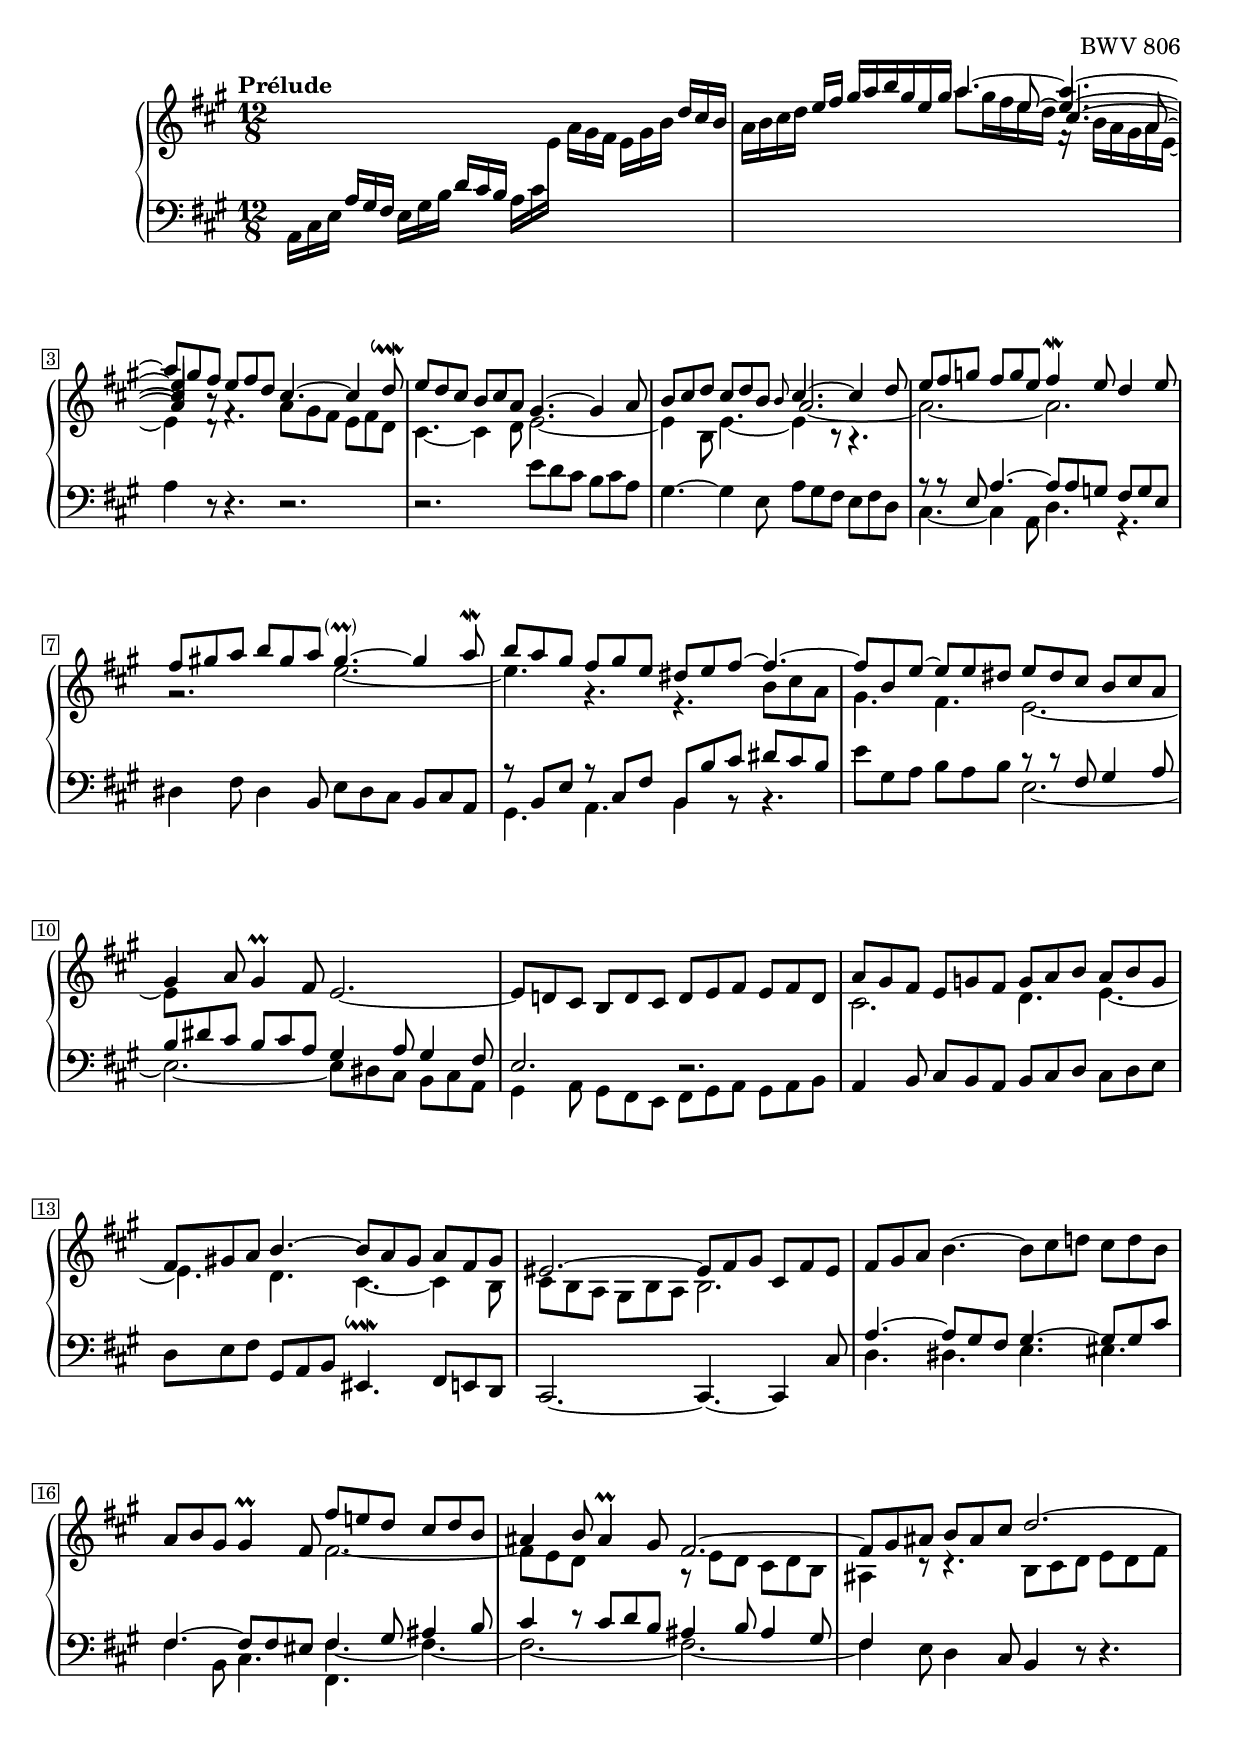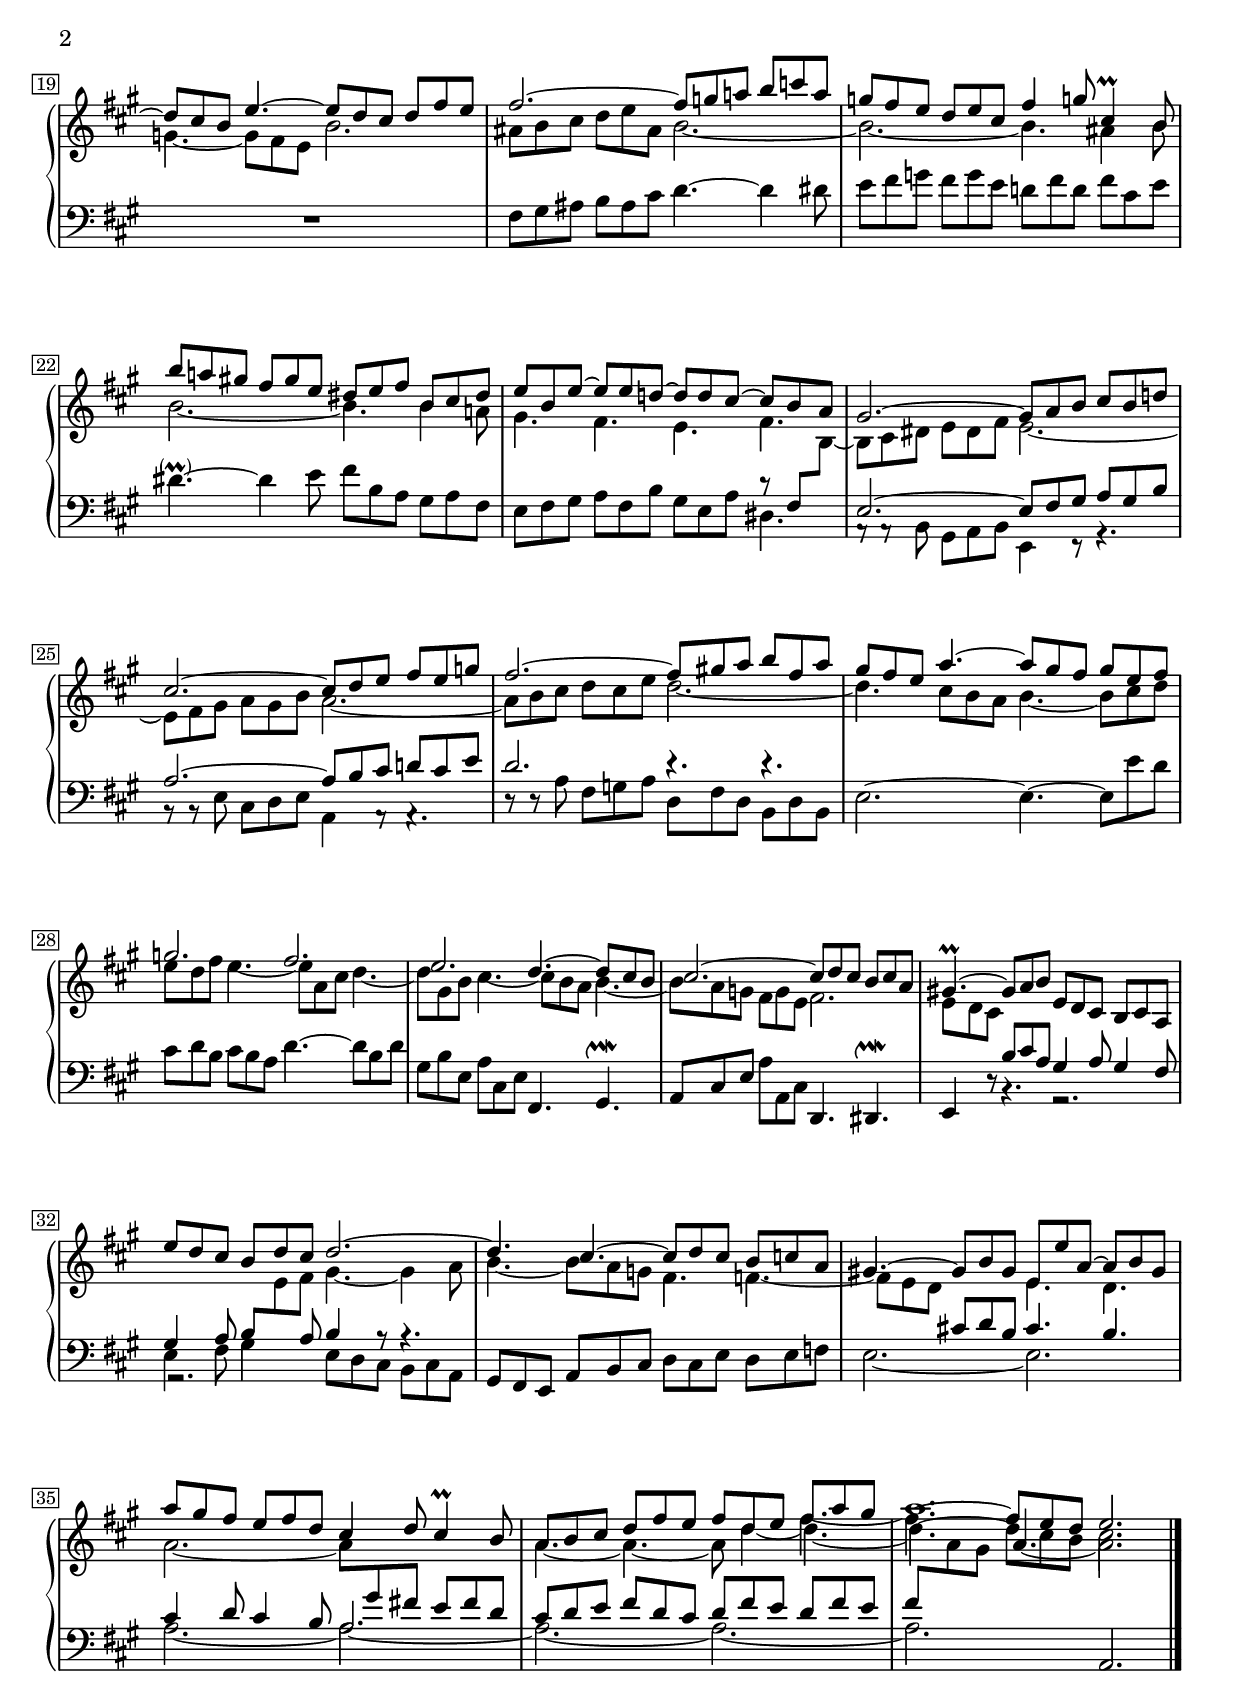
Global = {
  \key a \major
  \time 12/8
  \include "../../global.ly"
}

Soprano = \context Voice = "one" \relative c {
  \voiceOne
  \stemUp\tieUp
  \override MultiMeasureRest.staff-position = #0
  \override Rest.staff-position = #0
  %\set Timing.beamExceptions = #'()
  %\set Timing.baseMoment = #(ly:make-moment 3/16)
  %\set Timing.beatStructure = 1,1,1,1,1,1,1,1
  \label #'SuiteIPrelude
  %1
  \tempo "Prélude"
  | \change Staff = "lower"
    \stemDown a16[ cis e] \stemUp a[ gis fis] \stemDown e[ gis b] \stemUp d[ cis b]
    \stemDown a[ cis \change Staff = "upper" e] \stemDown a[ gis fis] \stemDown e[ gis b] \stemUp d[ cis b]
  | \stemDown a[ b cis d] \stemUp\tieUp e[ fis] gis[ a b gis e gis] a4.~ a~
  | a8 gis fis e fis d cis4.~ cis4 d8\downmordent
  | e d cis b cis a gis4.~ gis4 a8
  %5
  | b cis d cis d b \grace b8 cis4.~ cis4 d8
  | e fis g fis g e fis4\mordent e8 d4 e8
  \break
  | fis gis a b gis a gis4.~\parenthesize\prall gis4 a8\mordent
  | b a gis fis gis e dis e fis~ fis4.~
  | fis8 b, e~ e e dis e dis cis b cis a
  %10
  | gis4 \stemNeutral\tieNeutral a8 gis4\prall fis8 e2.~
  | e8 d! cis b d cis d e fis e fis d
  | \stemUp\tieUp a' gis fis e g fis g a b a b g
  | fis gis a b4.~ b8 a gis a fis gis
  | eis2.~ eis8 fis gis cis, fis eis
  %15
  | \stemNeutral\tieNeutral fis gis a b4.~ b8 cis d cis d b
  | a b gis gis4\prall fis8 \stemUp\tieUp fis'8 e d cis d b
  | ais4 b8 ais4\prall gis8 fis2.~
  | fis8 gis ais b ais cis d2.~
  | d8 cis b e4.~ e8 d cis d fis e
  %20
  | fis2.~ fis8 g a! b c a
  | g fis e d e cis fis4 g!8 cis,4\prall b8
  | b' a! gis! fis gis e dis e fis b, cis dis
  | e b e~ e e d~ d d cis~ cis b a
  | gis2.~ gis8 a b cis b d!
  %25
  | cis2.~ cis8 d e fis e g
  | fis2.~ fis8 gis a b fis a
  | gis fis e a4.~ a8 gis fis gis e fis
  | g2. fis
  | e d4.~ d8 cis b
  %30
  | cis2.~ cis8 d cis b cis a
  | gis!4.~\prall gis8 a b e, d cis b cis a
  | e'' d cis b d cis d2.~
  | d4. cis~ cis8 d cis b c a
  | gis!4.~ gis8 b gis e e' a,~ a b gis
  \break
  %35
  | a' gis fis e fis d cis4 d8 cis4\prall b8
  << {
  | a b cis d fis e fis d e fis a gis
  | a1.
  }
  \new Voice {
  | s4. s s
    \once\override Tie.extra-offset = #'(0 . 0.8)
    fis4._~
  | \shiftOff fis~ \stemUp fis8 e d e2.
  } >>
    \fine
}

Alto = \context Voice = "two" \relative c'' {
  \voiceTwo
  \stemDown\tieDown
  \mergeDifferentlyDottedOn
  %1
  | s1*12/8
  << {
  |  s2. a'8 gis16 fis e d \once\stemUp\tieUp \shiftOn
     \once\override Tie.extra-offset = #'(0 . -0.5)
     cis4.~
  |  \stemUp \shiftOn cis4 s8 s4. s s
  }
  \new Voice {
  | s1  \stemUp\tieUp \shiftOff e8~
    \once\override Tie.extra-offset = #'(0 . 0.2)
    e4.~
  | \shiftOn e4 s8 f,4.\rest
  } >>
  | s1*12/8
  %5
  | s2. \tieDown
    \override Tie.extra-offset = #'(0 . 0.3)
    a~
  | \stemDown a~ a
  | g\rest e'~
  | e4. g,\rest e\rest b'8 cis a
  | gis4. fis e2.~
  %10
  | e8 \change Staff = "lower" \stemUp dis cis b cis a gis4 a8 gis4 fis8
  | e2. d\rest
  | \change Staff = "upper" \stemDown\tieDown
    cis' d4. e~
  | e d cis~ cis4 b8
  | cis b a gis b a b2.
  %15
  | s1*12/8
  | s2. fis'~
  | fis8 e d s4. r8 e d cis d b
  | ais4 r8 r4. b8 cis d e d fis
  | g4.~ g8 fis e b'2.
  %20
  | ais8 b cis d e ais, b2.~
  | b~ b4. ais4 b8
  | b2.~ b4. b4 a8
  | gis4. fis e fis4.*1/3 \change Staff = "lower" \stemUp fis,8 \change Staff = "upper" \stemDown b~
  | b cis dis e dis fis e2.~
  %25
  | e8 fis gis a gis b a2.~
  | a8 b cis d cis e d2.~
  | d4. cis8 b a b4.~ b8 cis d
  | e d fis e4.~ e8 a, cis d4.~
  | d8 gis, b cis4.~ cis8 b a b4.~
  %30
  | b8 a g fis g e fis2.
  | e8 d cis s4. s s
  | \change Staff = "lower" \stemUp
    gis4 a8 b
    \change Staff = "upper" \stemDown
    e fis gis4.~ gis4 a8
  | b4.~ b8 a g fis4. f~
  | f8 e d s4. e d
  %35
  | a'2.~ a8 \change Staff = "lower" \stemUp gis fis e fis d
  | \change Staff = "upper" \stemDown a'4.~ a~ a8
    \override Tie.extra-offset = #'(0 . -0.2)
    d4 ~
    \once\override NoteColumn.force-hshift = #0.3 d4.~
  | \once\override NoteColumn.force-hshift = #0.3 d^~
    \shiftOff d8 cis b cis2.
}

Tenor = \context Voice = "three" \relative c' {
  \voiceThree
  \stemUp\tieUp
  %1
  | s1*12/8
    \change Staff = "upper"
  << {
  | \stemDown\tieDown s1 s8 f16\rest b a gis a e~
  | e4 d8\rest s4. a'8 gis fis e fis d
  }
  \new Voice {
  | s1 s4. \stemUp\tieUp a'8~
  | \shiftOn a4 b8\rest
  } >>
  | \tieDown cis,4.~ cis4 d8 e2.~
  %5
  | e4 b8 e4.~ e4 b8\rest a4.\rest
  | \change Staff = "lower" \stemUp\tieUp
    a8\rest a\rest e a4.~ a8 a g fis g e
  | s1*12/8
  | r8 b e r cis fis b, b' cis dis cis b
  | s2. r8 r fis gis4 a8
  %10
  | b4 s s1
  | s1*12/8*4
  %15
  | a4.~ a8 gis fis gis4.~ gis8 gis cis
  | fis,4.~ fis8 fis eis
    << {
      \once\override NoteColumn.force-hshift = #0 fis4 gis8
    } \\ {
      \once\override NoteColumn.force-hshift = #0 fis,4.
    } >>
    ais'4 b8
  | cis4 r8 cis d b ais4 b8 ais4 gis8
  | fis4 s s1
  | s1*12/8*4
  %23
  | s4. s s r8 s4
  | e2.~ e8 fis gis a gis b
  | a2.~ a8 b cis d cis e
  | d2. d4.\rest d\rest
  | s1*12/8*4
  %31
  | s4. b8 cis a gis4 a8 gis4 fis8
  | \stemDown e4 fis8 gis4 \stemUp a8 b4 r8 r4.
  | s1*12/8
  | s4. cis!8 d b cis4. b
  %35
  | cis4 d8 cis4 b8 a2.
  | cis8 d e fis d cis d fis e d fis e
  | fis \change Staff = "upper" \stemDown\tieDown a gis \shiftOnn \once\stemUp a4.~
    \once\override NoteColumn.force-hshift = #0 a2.
}

Bass = \context Voice = "four" \relative c' {
  \voiceFour
  \override MultiMeasureRest.staff-position = #0
  \override Rest.staff-position = #0
  \override Script.direction = #UP
  \mergeDifferentlyDottedOn
  %1
  | s1*12/8*2
  | \stemNeutral\tieNeutral a4 r8 r4. r2.
  | r e'8 d cis b cis a
  %5
  | gis4.~ gis4 e8 a gis fis e fis d
  | \stemDown\tieDown cis4.~ cis4 a8 d4. g,\rest
  | \stemNeutral dis'4 fis8 dis4 b8 e dis cis b cis a
  | \stemDown gis4. a b4 b8\rest b4.\rest
  | e'8 gis, a b a b e,2.~
  %10
  | e~ e8 dis cis b cis a
  | gis4 a8 gis8 fis e fis gis a gis a b
  | \stemNeutral\tieNeutral
    a4 b8 cis b a b cis d cis d e
  | d e fis gis, a b eis,4.\downmordent fis8 e d
  | cis2.~ cis4.~ cis4 cis'8
  %15
  | \stemDown\tieDown d4. dis e eis
  | fis4 b,8 cis4.
    \once\override NoteColumn.force-hshift = #0
    \once\override Stem.length = #5
    fis4.~
    fis~
  | fis2.~ fis~
  | fis4 \stemNeutral\tieNeutral e8 d4 cis8 b4 d8\rest d4.\rest
  | R1*12/8
  %20
  | fis8 gis ais b ais cis d4.~ d4 dis8
  | e fis g fis g e d fis d fis cis e
  | dis4.\parenthesize\prall~ dis4 e8 fis b, a gis a fis
  | e fis gis a fis b gis e a dis,4.
  | \stemDown a8\rest a\rest b gis a b e,4 e8\rest g4.\rest
  %25
  | b8\rest b\rest e cis d e a,4 a8\rest a4.\rest
  | r8 r a' fis g a d, fis d b d b
  | \stemNeutral\tieNeutral e2.~ e4.~ e8 e' d
  | cis d b cis b a d4.~ d8 b d
  | gis, b e, a cis, e fis,4. gis\upmordent
  %30
  | a8 cis e a a, cis d,4. dis\upmordent
  | e4 r8 b'4.\rest g2.\rest
  | \stemDown \once\override Voice.Rest.X-offset = #0.4 g\rest e'8 d cis b cis a
  | \stemNeutral gis fis e a b cis d cis e d e f
  | \stemDown\tieDown e2.~ e
  %35
  | a~ a~
  | a~ a~
  | a \stemNeutral a,
    \fine
}

\score {
  \new PianoStaff
  <<
    \accidentalStyle Score.piano
    \context Staff = "upper" <<
      \set Staff.midiInstrument = #"acoustic grand"
      \Global
      \clef treble
      \Soprano
      \Alto
    >>
    \context Staff = "lower" <<
      \set Staff.midiInstrument = #"acoustic grand"
      \Global
      \clef bass
      \Tenor
      \Bass
    >>
  >>
  \header {
    composer = ##f % "Johann Sebastian Bach"
    opus = "BWV 806"
    title = \markup {
      \fill-line {
        \center-column {
          \line \abs-fontsize #18 \caps {
            "Suite I" \abs-fontsize #14 { \caps "avec Prélude" }
          }
        }
      }
    }
    subtitle = ##f % \markup \abs-fontsize #14 { "Prélude" }
  }
  \layout {
    \context {
      \PianoStaff
      \override Parentheses.font-size = #-2
      \override TextScript.font-shape = #'italic
      \override TextScript.font-size = #-1
    }
  }
  \midi {
    \tempo 4 = 100
  }
}
